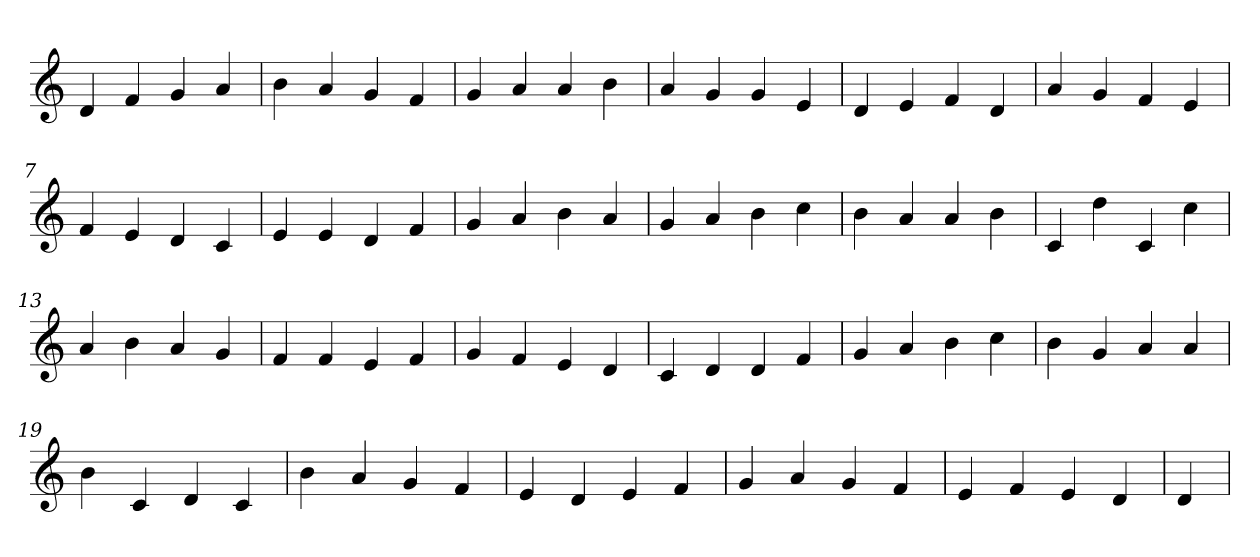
**kern
*part1
*staff1
*clefG2
=1
4d
4f
4g
4a
=2
4b
4a
4g
4f
=3
4g
4a
4a
4b
=4
4a
4g
4g
4e
=5
4d
4e
4f
4d
=6
4a
4g
4f
4e
=7
4f
4e
4d
4c
=8
4e
4e
4d
4f
=9
4g
4a
4b
4a
=10
4g
4a
4b
4cc
=11
4b
4a
4a
4b
=12
4c
4dd
4c
4cc
=13
4a
4b
4a
4g
=14
4f
4f
4e
4f
=15
4g
4f
4e
4d
=16
4c
4d
4d
4f
=17
4g
4a
4b
4cc
=18
4b
4g
4a
4a
=19
4b
4c
4d
4c
=20
4b
4a
4g
4f
=21
4e
4d
4e
4f
=22
4g
4a
4g
4f
=23
4e
4f
4e
4d
=24
4d
=
*-
